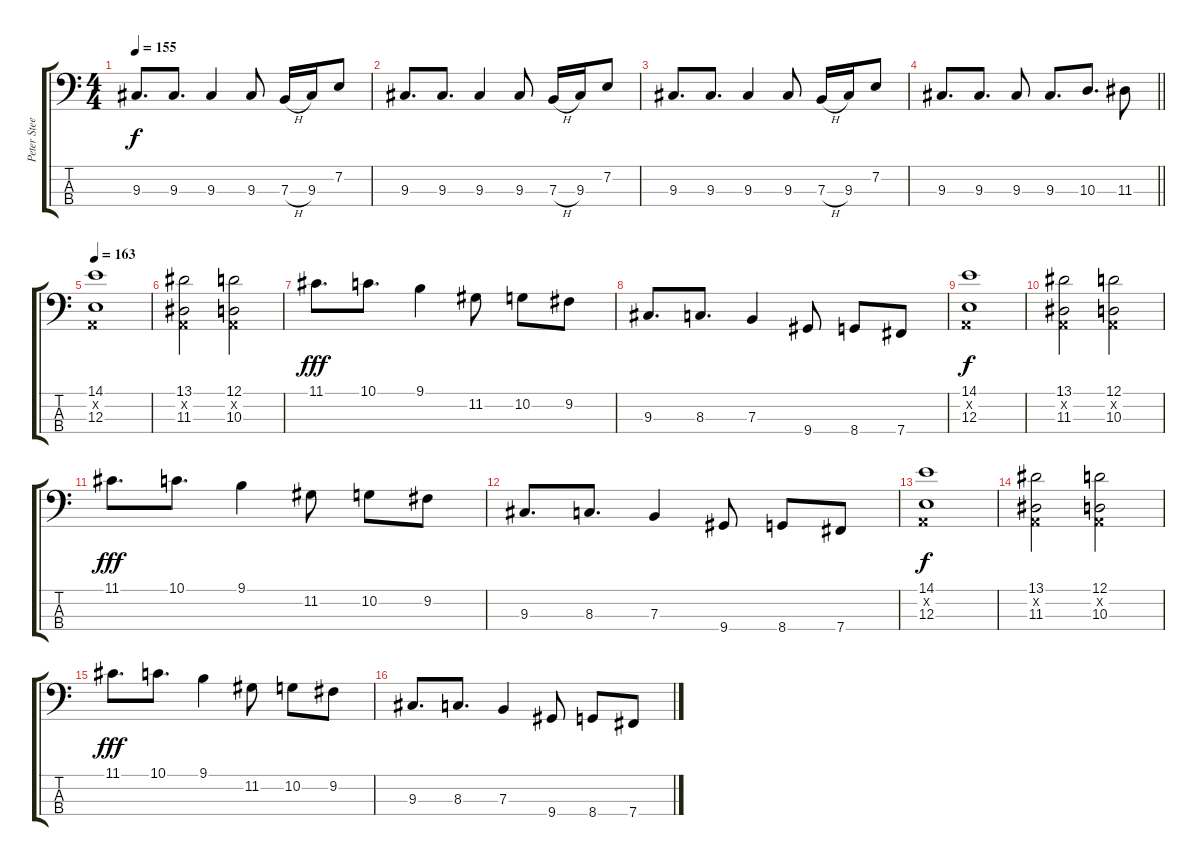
\track ("Peter Steele" "Peter Stee") {instrument electricbasspick}
\staff {score tabs}
\tuning (D2 A1 E1 B0) {hide}
\ts (4 4)
\tempo 155
\clef f4
\ks c
9.3.8{d dy f} 9.3.8{d} 9.3.4 9.3.8 7.3{h}.16 9.3.16 7.2.8 |
9.3.8{d} 9.3.8{d} 9.3.4 9.3.8 7.3{h}.16 9.3.16 7.2.8 |
9.3.8{d} 9.3.8{d} 9.3.4 9.3.8 7.3{h}.16 9.3.16 7.2.8 |
\barLineRight lightlight
9.3.8{d} 9.3.8{d} 9.3.8 9.3.8{d} 10.3.8{d} 11.3.8 |
\section ("" "")
\tempo 163
(14.1 0.2{x} 12.3).1 |
(13.1 0.2{x} 11.3).2 (12.1 0.2{x} 10.3).2 |
11.1.8{d dy fff} 10.1.8{d} 9.1.4 11.2.8 10.2.8 9.2.8 |
9.3.8{d} 8.3.8{d} 7.3.4 9.4.8 8.4.8 7.4.8 |
(14.1 0.2{x} 12.3).1{dy f} |
(13.1 0.2{x} 11.3).2 (12.1 0.2{x} 10.3).2 |
11.1.8{d dy fff} 10.1.8{d} 9.1.4 11.2.8 10.2.8 9.2.8 |
9.3.8{d} 8.3.8{d} 7.3.4 9.4.8 8.4.8 7.4.8 |
(14.1 0.2{x} 12.3).1{dy f} |
(13.1 0.2{x} 11.3).2 (12.1 0.2{x} 10.3).2 |
11.1.8{d dy fff} 10.1.8{d} 9.1.4 11.2.8 10.2.8 9.2.8 |
9.3.8{d} 8.3.8{d} 7.3.4 9.4.8 8.4.8 7.4.8
